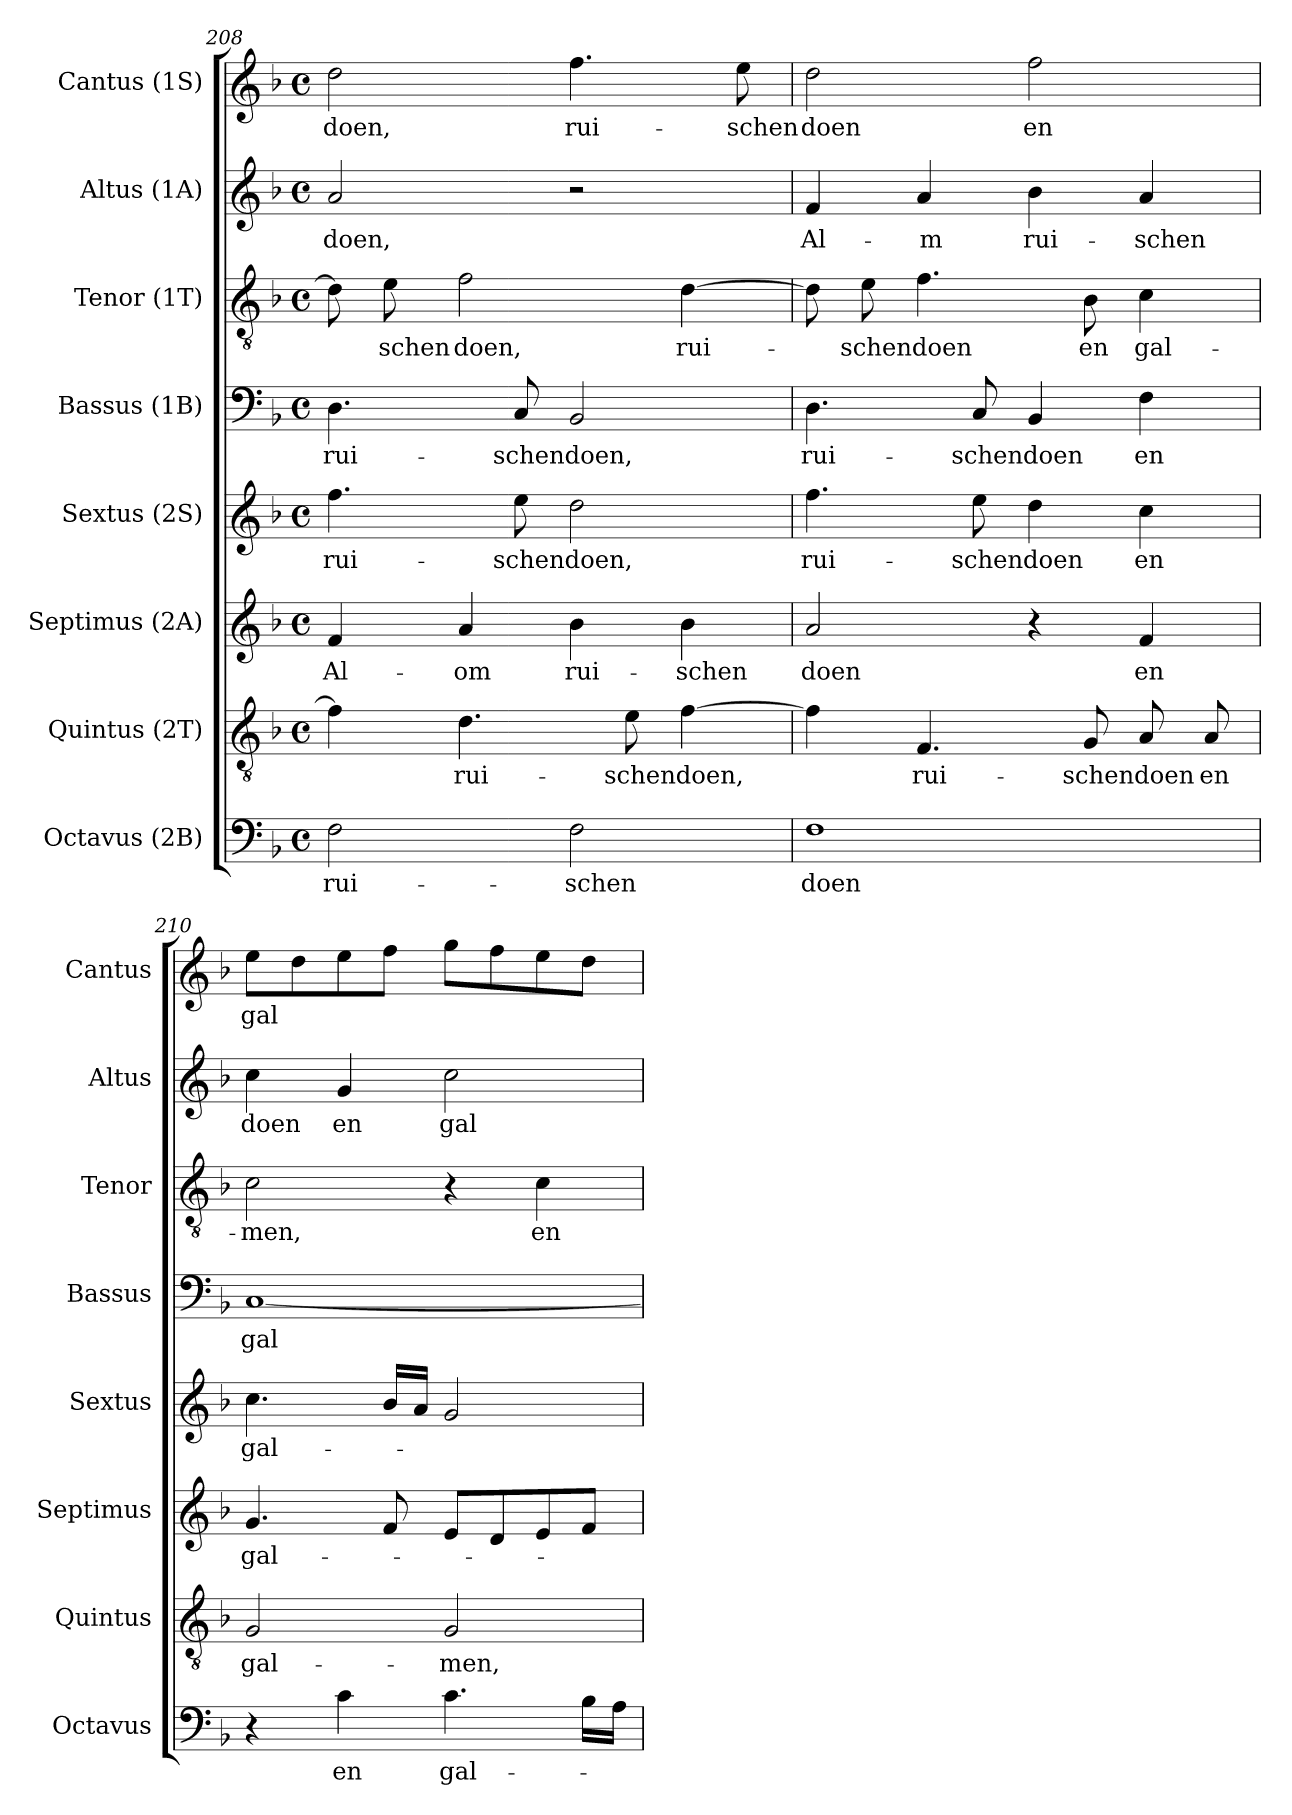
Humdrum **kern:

**kern	**text	**kern	**text	**kern	**text	**kern	**text	**kern	**text	**kern	**text	**kern	**text	**kern	**text
*part8	*part8	*part7	*part7	*part6	*part6	*part5	*part5	*part4	*part4	*part3	*part3	*part2	*part2	*part1	*part1
*staff8	*staff8	*staff7	*staff7	*staff6	*staff6	*staff5	*staff5	*staff4	*staff4	*staff3	*staff3	*staff2	*staff2	*staff1	*staff1
*I"Octavus (2B)	*	*I"Quintus (2T)	*	*I"Septimus (2A)	*	*I"Sextus (2S)	*	*I"Bassus (1B)	*	*I"Tenor (1T)	*	*I"Altus (1A)	*	*I"Cantus (1S)	*
*I'Octavus	*	*I'Quintus	*	*I'Septimus	*	*I'Sextus	*	*I'Bassus	*	*I'Tenor	*	*I'Altus	*	*I'Cantus	*
*clefF4	*	*clefGv2	*	*clefG2	*	*clefG2	*	*clefF4	*	*clefGv2	*	*clefG2	*	*clefG2	*
*k[b-]	*	*k[b-]	*	*k[b-]	*	*k[b-]	*	*k[b-]	*	*k[b-]	*	*k[b-]	*	*k[b-]	*
*F:	*	*F:	*	*F:	*	*F:	*	*F:	*	*F:	*	*F:	*	*F:	*
*M4/4	*	*M4/4	*	*M4/4	*	*M4/4	*	*M4/4	*	*M4/4	*	*M4/4	*	*M4/4	*
*met(c)	*	*met(c)	*	*met(c)	*	*met(c)	*	*met(c)	*	*met(c)	*	*met(c)	*	*met(c)	*
=208	=208	=208	=208	=208	=208	=208	=208	=208	=208	=208	=208	=208	=208	=208	=208
!	!LO:LY:b:color=#000000	!	!	!	!	!	!	!	!	!	!	!	!	!	!
!	!	!	!	!	!LO:LY:b:color=#000000	!	!	!	!	!	!	!	!	!	!
!	!	!	!	!	!	!	!LO:LY:b:color=#000000	!	!	!	!	!	!	!	!
!	!	!	!	!	!	!	!	!	!LO:LY:b:color=#000000	!	!	!	!	!	!
!	!	!	!	!	!	!	!	!	!	!	!	!	!LO:LY:b:color=#000000	!	!
!	!	!	!	!	!	!	!	!	!	!	!	!	!	!	!LO:LY:b:color=#000000
2Fi\	rui-	4fi\]	.	4fi/	Al-	4.ffi\	rui-	4.Di\	rui-	8di\]	.	2ai/	doen,	2ddi\	doen,
!	!	!	!	!	!	!	!	!	!	!	!LO:LY:b:color=#000000	!	!	!	!
.	.	.	.	.	.	.	.	.	.	8ei\	-schen	.	.	.	.
!	!	!	!LO:LY:b:color=#000000	!	!	!	!	!	!	!	!	!	!	!	!
!	!	!	!	!	!LO:LY:b:color=#000000	!	!	!	!	!	!	!	!	!	!
!	!	!	!	!	!	!	!	!	!	!	!LO:LY:b:color=#000000	!	!	!	!
.	.	4.di\	rui-	4ai/	-om	.	.	.	.	2fi\	doen,	.	.	.	.
!	!	!	!	!	!	!	!LO:LY:b:color=#000000	!	!	!	!	!	!	!	!
!	!	!	!	!	!	!	!	!	!LO:LY:b:color=#000000	!	!	!	!	!	!
.	.	.	.	.	.	8eei\	-schen	8Ci/	-schen	.	.	.	.	.	.
!	!LO:LY:b:color=#000000	!	!	!	!	!	!	!	!	!	!	!	!	!	!
!	!	!	!	!	!LO:LY:b:color=#000000	!	!	!	!	!	!	!	!	!	!
!	!	!	!	!	!	!	!LO:LY:b:color=#000000	!	!	!	!	!	!	!	!
!	!	!	!	!	!	!	!	!	!LO:LY:b:color=#000000	!	!	!	!	!	!
!	!	!	!	!	!	!	!	!	!	!	!	!	!	!	!LO:LY:b:color=#000000
2Fi\	-schen	.	.	4b-i\	rui-	2ddi\	doen,	2BB-i/	doen,	.	.	2r	.	4.ffi\	rui-
!	!	!	!LO:LY:b:color=#000000	!	!	!	!	!	!	!	!	!	!	!	!
.	.	8ei\	-schen	.	.	.	.	.	.	.	.	.	.	.	.
!	!	!	!LO:LY:b:color=#000000	!	!	!	!	!	!	!	!	!	!	!	!
!	!	!	!	!	!LO:LY:b:color=#000000	!	!	!	!	!	!	!	!	!	!
!	!	!	!	!	!	!	!	!	!	!	!LO:LY:b:color=#000000	!	!	!	!
.	.	[>4fi\	doen,	4b-i\	-schen	.	.	.	.	[>4di\	rui-	.	.	.	.
!	!	!	!	!	!	!	!	!	!	!	!	!	!	!	!LO:LY:b:color=#000000
.	.	.	.	.	.	.	.	.	.	.	.	.	.	8eei\	-schen
!!LO:PB:g=z
=209	=209	=209	=209	=209	=209	=209	=209	=209	=209	=209	=209	=209	=209	=209	=209
!	!LO:LY:b:color=#000000	!	!	!	!	!	!	!	!	!	!	!	!	!	!
!	!	!	!	!	!LO:LY:b:color=#000000	!	!	!	!	!	!	!	!	!	!
!	!	!	!	!	!	!	!LO:LY:b:color=#000000	!	!	!	!	!	!	!	!
!	!	!	!	!	!	!	!	!	!LO:LY:b:color=#000000	!	!	!	!	!	!
!	!	!	!	!	!	!	!	!	!	!	!	!	!LO:LY:b:color=#000000	!	!
!	!	!	!	!	!	!	!	!	!	!	!	!	!	!	!LO:LY:b:color=#000000
1Fi	doen	4fi\]	.	2ai/	doen	4.ffi\	rui-	4.Di\	rui-	8di\]	.	4fi/	Al-	2ddi\	doen
!	!	!	!	!	!	!	!	!	!	!	!LO:LY:b:color=#000000	!	!	!	!
.	.	.	.	.	.	.	.	.	.	8ei\	-schen	.	.	.	.
!	!	!	!LO:LY:b:color=#000000	!	!	!	!	!	!	!	!	!	!	!	!
!	!	!	!	!	!	!	!	!	!	!	!LO:LY:b:color=#000000	!	!	!	!
!	!	!	!	!	!	!	!	!	!	!	!	!	!LO:LY:b:color=#000000	!	!
.	.	4.Fi/	rui-	.	.	.	.	.	.	4.fi\	doen	4ai/	-m	.	.
!	!	!	!	!	!	!	!LO:LY:b:color=#000000	!	!	!	!	!	!	!	!
!	!	!	!	!	!	!	!	!	!LO:LY:b:color=#000000	!	!	!	!	!	!
.	.	.	.	.	.	8eei\	-schen	8Ci/	-schen	.	.	.	.	.	.
!	!	!	!	!	!	!	!LO:LY:b:color=#000000	!	!	!	!	!	!	!	!
!	!	!	!	!	!	!	!	!	!LO:LY:b:color=#000000	!	!	!	!	!	!
!	!	!	!	!	!	!	!	!	!	!	!	!	!LO:LY:b:color=#000000	!	!
!	!	!	!	!	!	!	!	!	!	!	!	!	!	!	!LO:LY:b:color=#000000
.	.	.	.	4r	.	4ddi\	doen	4BB-i/	doen	.	.	4b-i\	rui-	2ffi\	en
!	!	!	!LO:LY:b:color=#000000	!	!	!	!	!	!	!	!	!	!	!	!
!	!	!	!	!	!	!	!	!	!	!	!LO:LY:b:color=#000000	!	!	!	!
.	.	8Gi/	-schen	.	.	.	.	.	.	8B-i\	en	.	.	.	.
!	!	!	!LO:LY:b:color=#000000	!	!	!	!	!	!	!	!	!	!	!	!
!	!	!	!	!	!LO:LY:b:color=#000000	!	!	!	!	!	!	!	!	!	!
!	!	!	!	!	!	!	!LO:LY:b:color=#000000	!	!	!	!	!	!	!	!
!	!	!	!	!	!	!	!	!	!LO:LY:b:color=#000000	!	!	!	!	!	!
!	!	!	!	!	!	!	!	!	!	!	!LO:LY:b:color=#000000	!	!	!	!
!	!	!	!	!	!	!	!	!	!	!	!	!	!LO:LY:b:color=#000000	!	!
.	.	8Ai/	doen	4fi/	en	4cci\	en	4Fi\	en	4ci\	gal-	4ai/	-schen	.	.
!	!	!	!LO:LY:b:color=#000000	!	!	!	!	!	!	!	!	!	!	!	!
.	.	8Ai/	en	.	.	.	.	.	.	.	.	.	.	.	.
=210	=210	=210	=210	=210	=210	=210	=210	=210	=210	=210	=210	=210	=210	=210	=210
!	!	!	!LO:LY:b:color=#000000	!	!	!	!	!	!	!	!	!	!	!	!
!	!	!	!	!	!LO:LY:b:color=#000000	!	!	!	!	!	!	!	!	!	!
!	!	!	!	!	!	!	!LO:LY:b:color=#000000	!	!	!	!	!	!	!	!
!	!	!	!	!	!	!	!	!	!LO:LY:b:color=#000000	!	!	!	!	!	!
!	!	!	!	!	!	!	!	!	!	!	!LO:LY:b:color=#000000	!	!	!	!
!	!	!	!	!	!	!	!	!	!	!	!	!	!LO:LY:b:color=#000000	!	!
!	!	!	!	!	!	!	!	!	!	!	!	!	!	!	!LO:LY:b:color=#000000
4r	.	2Gi/	gal-	4.gi/	gal-	4.cci\	gal-	[<1Ci	gal-	2ci\	-men,	4cci\	doen	8eei\L	gal
.	.	.	.	.	.	.	.	.	.	.	.	.	.	8ddi\	.
!	!LO:LY:b:color=#000000	!	!	!	!	!	!	!	!	!	!	!	!	!	!
!	!	!	!	!	!	!	!	!	!	!	!	!	!LO:LY:b:color=#000000	!	!
4ci\	en	.	.	.	.	.	.	.	.	.	.	4gi/	en	8eei\	.
.	.	.	.	8fi/	.	16b-i/LL	.	.	.	.	.	.	.	8ffi\J	.
.	.	.	.	.	.	16ai/JJ	.	.	.	.	.	.	.	.	.
!	!LO:LY:b:color=#000000	!	!	!	!	!	!	!	!	!	!	!	!	!	!
!	!	!	!LO:LY:b:color=#000000	!	!	!	!	!	!	!	!	!	!	!	!
!	!	!	!	!	!	!	!	!	!	!	!	!	!LO:LY:b:color=#000000	!	!
4.ci\	gal-	2Gi/	-men,	8ei/L	.	2gi/	.	.	.	4r	.	2cci\	gal-	8ggi\L	.
.	.	.	.	8di/	.	.	.	.	.	.	.	.	.	8ffi\	.
!	!	!	!	!	!	!	!	!	!	!	!LO:LY:b:color=#000000	!	!	!	!
.	.	.	.	8ei/	.	.	.	.	.	4ci\	en	.	.	8eei\	.
16B-i\LL	.	.	.	8fi/J	.	.	.	.	.	.	.	.	.	8ddi\J	.
16Ai\JJ	.	.	.	.	.	.	.	.	.	.	.	.	.	.	.
=	=	=	=	=	=	=	=	=	=	=	=	=	=	=	=
*-	*-	*-	*-	*-	*-	*-	*-	*-	*-	*-	*-	*-	*-	*-	*-
